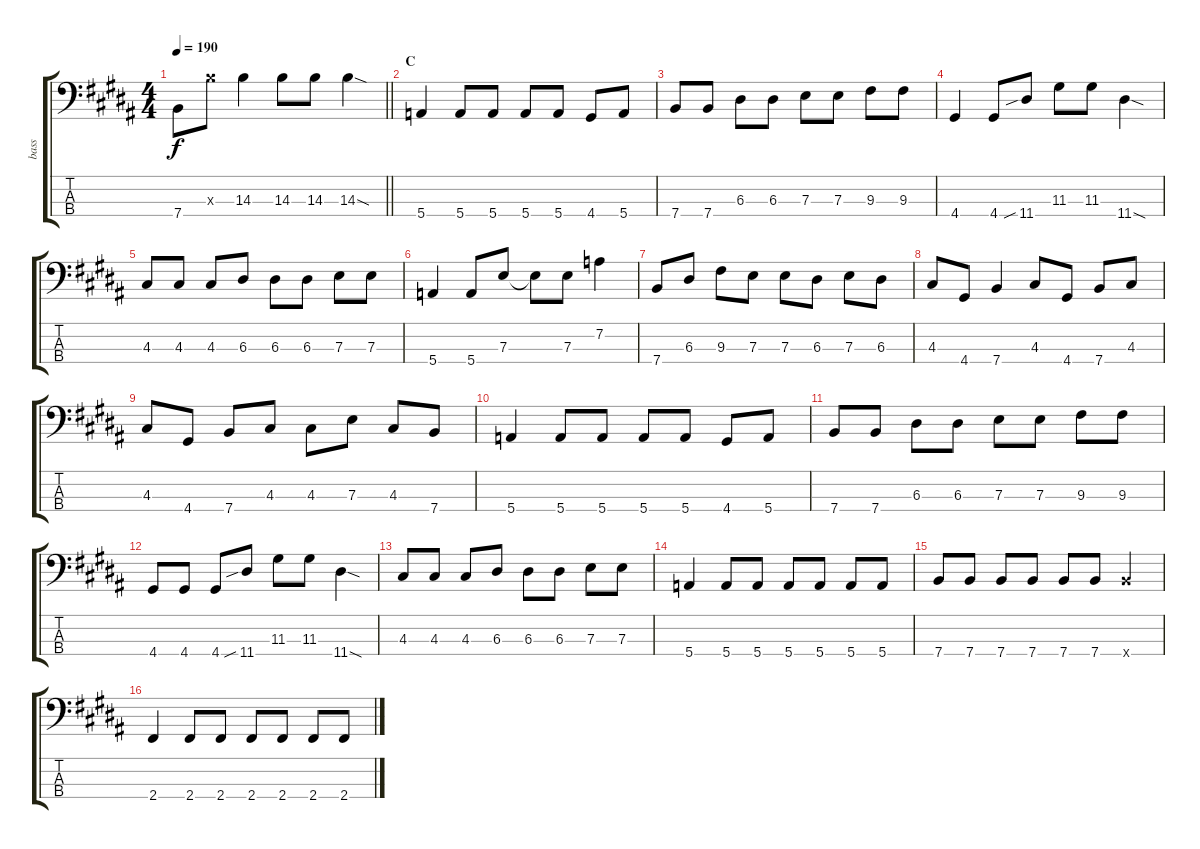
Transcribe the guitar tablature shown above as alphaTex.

\track ("bass" "bass") {instrument electricbasspick}
\staff {score tabs}
\tuning (G2 D2 A1 E1) {hide}
\ts (4 4)
\tempo 190
\clef f4
\barLineRight lightlight
\ks b
7.4.8{dy f} 14.3{x}.8 14.3.4 14.3.8 14.3.8 14.3{sod}.4 |
\section ("" "C")
5.4.4 5.4.8 5.4.8 5.4.8 5.4.8 4.4.8 5.4.8 |
7.4.8 7.4.8 6.3.8 6.3.8 7.3.8 7.3.8 9.3.8 9.3.8 |
4.4.4 4.4.8 11.4{sib}.8 11.3.8 11.3.8 11.4{sod}.4 |
4.3.8 4.3.8 4.3.8 6.3.8 6.3.8 6.3.8 7.3.8 7.3.8 |
5.4.4 5.4.8 7.3.8 7.3{t}.8 7.3.8 7.2.4 |
7.4.8 6.3.8 9.3.8 7.3.8 7.3.8 6.3.8 7.3.8 6.3.8 |
4.3.8 4.4.8 7.4.4 4.3.8 4.4.8 7.4.8 4.3.8 |
4.3.8 4.4.8 7.4.8 4.3.8 4.3.8 7.3.8 4.3.8 7.4.8 |
5.4.4 5.4.8 5.4.8 5.4.8 5.4.8 4.4.8 5.4.8 |
7.4.8 7.4.8 6.3.8 6.3.8 7.3.8 7.3.8 9.3.8 9.3.8 |
4.4.8 4.4.8 4.4.8 11.4{sib}.8 11.3.8 11.3.8 11.4{sod}.4 |
4.3.8 4.3.8 4.3.8 6.3.8 6.3.8 6.3.8 7.3.8 7.3.8 |
5.4.4 5.4.8 5.4.8 5.4.8 5.4.8 5.4.8 5.4.8 |
7.4.8 7.4.8 7.4.8 7.4.8 7.4.8 7.4.8 7.4{x}.4 |
2.4.4 2.4.8 2.4.8 2.4.8 2.4.8 2.4.8 2.4.8
